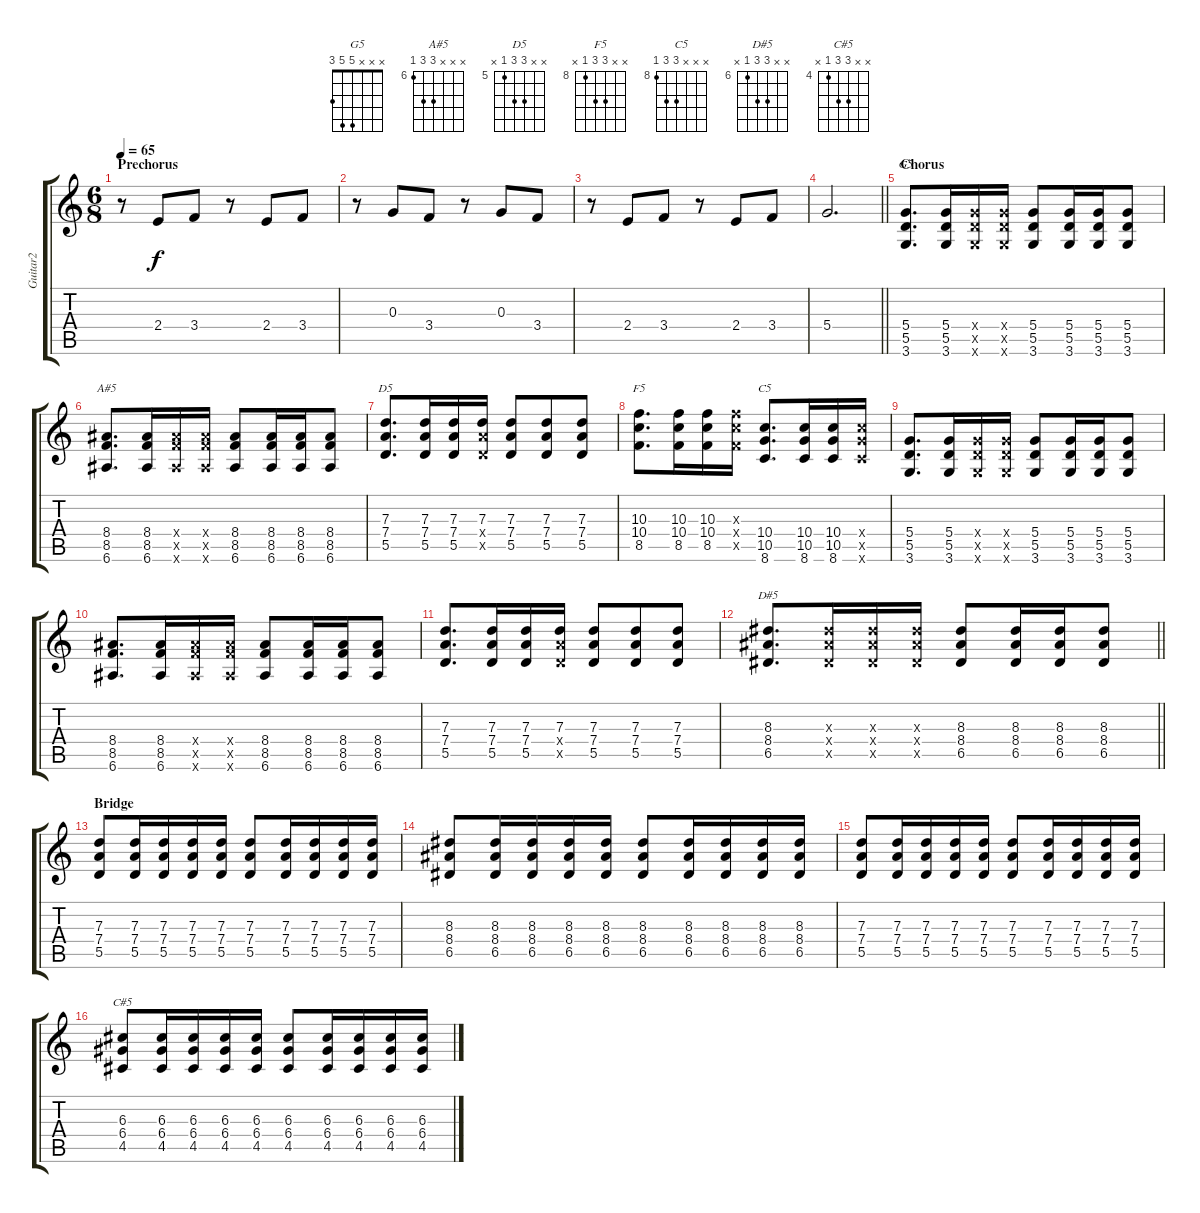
\track ("Guitar2" "Guitar2") {instrument electricguitarclean}
\staff {score tabs}
\tuning (E4 B3 G3 D3 A2 E2) {hide}
\chord ("G5" x x x 5 5 3)
\chord ("A#5" x x x 8 8 6) {firstfret 6}
\chord ("D5" x x 7 7 5 x) {firstfret 5}
\chord ("F5" x x 10 10 8 x) {firstfret 8}
\chord ("C5" x x x 10 10 8) {firstfret 8}
\chord ("D#5" x x 8 8 6 x) {firstfret 6}
\chord ("C#5" x x 6 6 4 x) {firstfret 4}
\ts (6 8)
\section ("" "Prechorus")
\tempo 65
\clef g2
\ks c
r.8{dy f} 2.4.8 3.4.8 r.8 2.4.8 3.4.8 |
r.8 0.3.8 3.4.8 r.8 0.3.8 3.4.8 |
r.8 2.4.8 3.4.8 r.8 2.4.8 3.4.8 |
\barLineRight lightlight
5.4.2{d} |
\section ("" "Chorus")
(5.4 5.5 3.6).8{d ch "G5" volume 10 instrument overdrivenguitar} (5.4 5.5 3.6).16 (5.4{x} 5.5{x} 3.6{x}).16 (5.4{x} 5.5{x} 3.6{x}).16 (5.4 5.5 3.6).8 (5.4 5.5 3.6).16 (5.4 5.5 3.6).16 (5.4 5.5 3.6).8 |
(8.4 8.5 6.6).8{d ch "A#5" instrument overdrivenguitar} (8.4 8.5 6.6).16 (8.4{x} 8.5{x} 6.6{x}).16 (8.4{x} 8.5{x} 6.6{x}).16 (8.4 8.5 6.6).8 (8.4 8.5 6.6).16 (8.4 8.5 6.6).16 (8.4 8.5 6.6).8 |
(7.3 7.4 5.5).8{d ch "D5" instrument overdrivenguitar} (7.3 7.4 5.5).16 (7.3 7.4 5.5).16 (7.3 7.4{x} 5.5{x}).16 (7.3 7.4 5.5).8 (7.3 7.4 5.5).8 (7.3 7.4 5.5).8 |
(10.3 10.4 8.5).8{d ch "F5"} (10.3 10.4 8.5).16 (10.3 10.4 8.5).16 (10.3{x} 10.4{x} 8.5{x}).16 (10.4 10.5 8.6).8{d ch "C5"} (10.4 10.5 8.6).16 (10.4 10.5 8.6).16 (10.4{x} 10.5{x} 8.6{x}).16 |
(5.4 5.5 3.6).8{d instrument overdrivenguitar} (5.4 5.5 3.6).16 (5.4{x} 5.5{x} 3.6{x}).16 (5.4{x} 5.5{x} 3.6{x}).16 (5.4 5.5 3.6).8 (5.4 5.5 3.6).16 (5.4 5.5 3.6).16 (5.4 5.5 3.6).8 |
(8.4 8.5 6.6).8{d instrument overdrivenguitar} (8.4 8.5 6.6).16 (8.4{x} 8.5{x} 6.6{x}).16 (8.4{x} 8.5{x} 6.6{x}).16 (8.4 8.5 6.6).8 (8.4 8.5 6.6).16 (8.4 8.5 6.6).16 (8.4 8.5 6.6).8 |
(7.3 7.4 5.5).8{d instrument overdrivenguitar} (7.3 7.4 5.5).16 (7.3 7.4 5.5).16 (7.3 7.4{x} 5.5{x}).16 (7.3 7.4 5.5).8 (7.3 7.4 5.5).8 (7.3 7.4 5.5).8 |
\barLineRight lightlight
(8.3 8.4 6.5).8{d ch "D#5" instrument overdrivenguitar} (8.3{x} 8.4{x} 6.5{x}).16 (8.3{x} 8.4{x} 6.5{x}).16 (8.3{x} 8.4{x} 6.5{x}).16 (8.3 8.4 6.5).8 (8.3 8.4 6.5).16 (8.3 8.4 6.5).16 (8.3 8.4 6.5).8 |
\section ("" "Bridge")
(7.3 7.4 5.5).8 (7.3 7.4 5.5).16 (7.3 7.4 5.5).16 (7.3 7.4 5.5).16 (7.3 7.4 5.5).16 (7.3 7.4 5.5).8 (7.3 7.4 5.5).16 (7.3 7.4 5.5).16 (7.3 7.4 5.5).16 (7.3 7.4 5.5).16 |
(8.3 8.4 6.5).8 (8.3 8.4 6.5).16 (8.3 8.4 6.5).16 (8.3 8.4 6.5).16 (8.3 8.4 6.5).16 (8.3 8.4 6.5).8 (8.3 8.4 6.5).16 (8.3 8.4 6.5).16 (8.3 8.4 6.5).16 (8.3 8.4 6.5).16 |
(7.3 7.4 5.5).8 (7.3 7.4 5.5).16 (7.3 7.4 5.5).16 (7.3 7.4 5.5).16 (7.3 7.4 5.5).16 (7.3 7.4 5.5).8 (7.3 7.4 5.5).16 (7.3 7.4 5.5).16 (7.3 7.4 5.5).16 (7.3 7.4 5.5).16 |
(6.3 6.4 4.5).8{ch "C#5"} (6.3 6.4 4.5).16 (6.3 6.4 4.5).16 (6.3 6.4 4.5).16 (6.3 6.4 4.5).16 (6.3 6.4 4.5).8 (6.3 6.4 4.5).16 (6.3 6.4 4.5).16 (6.3 6.4 4.5).16 (6.3 6.4 4.5).16
